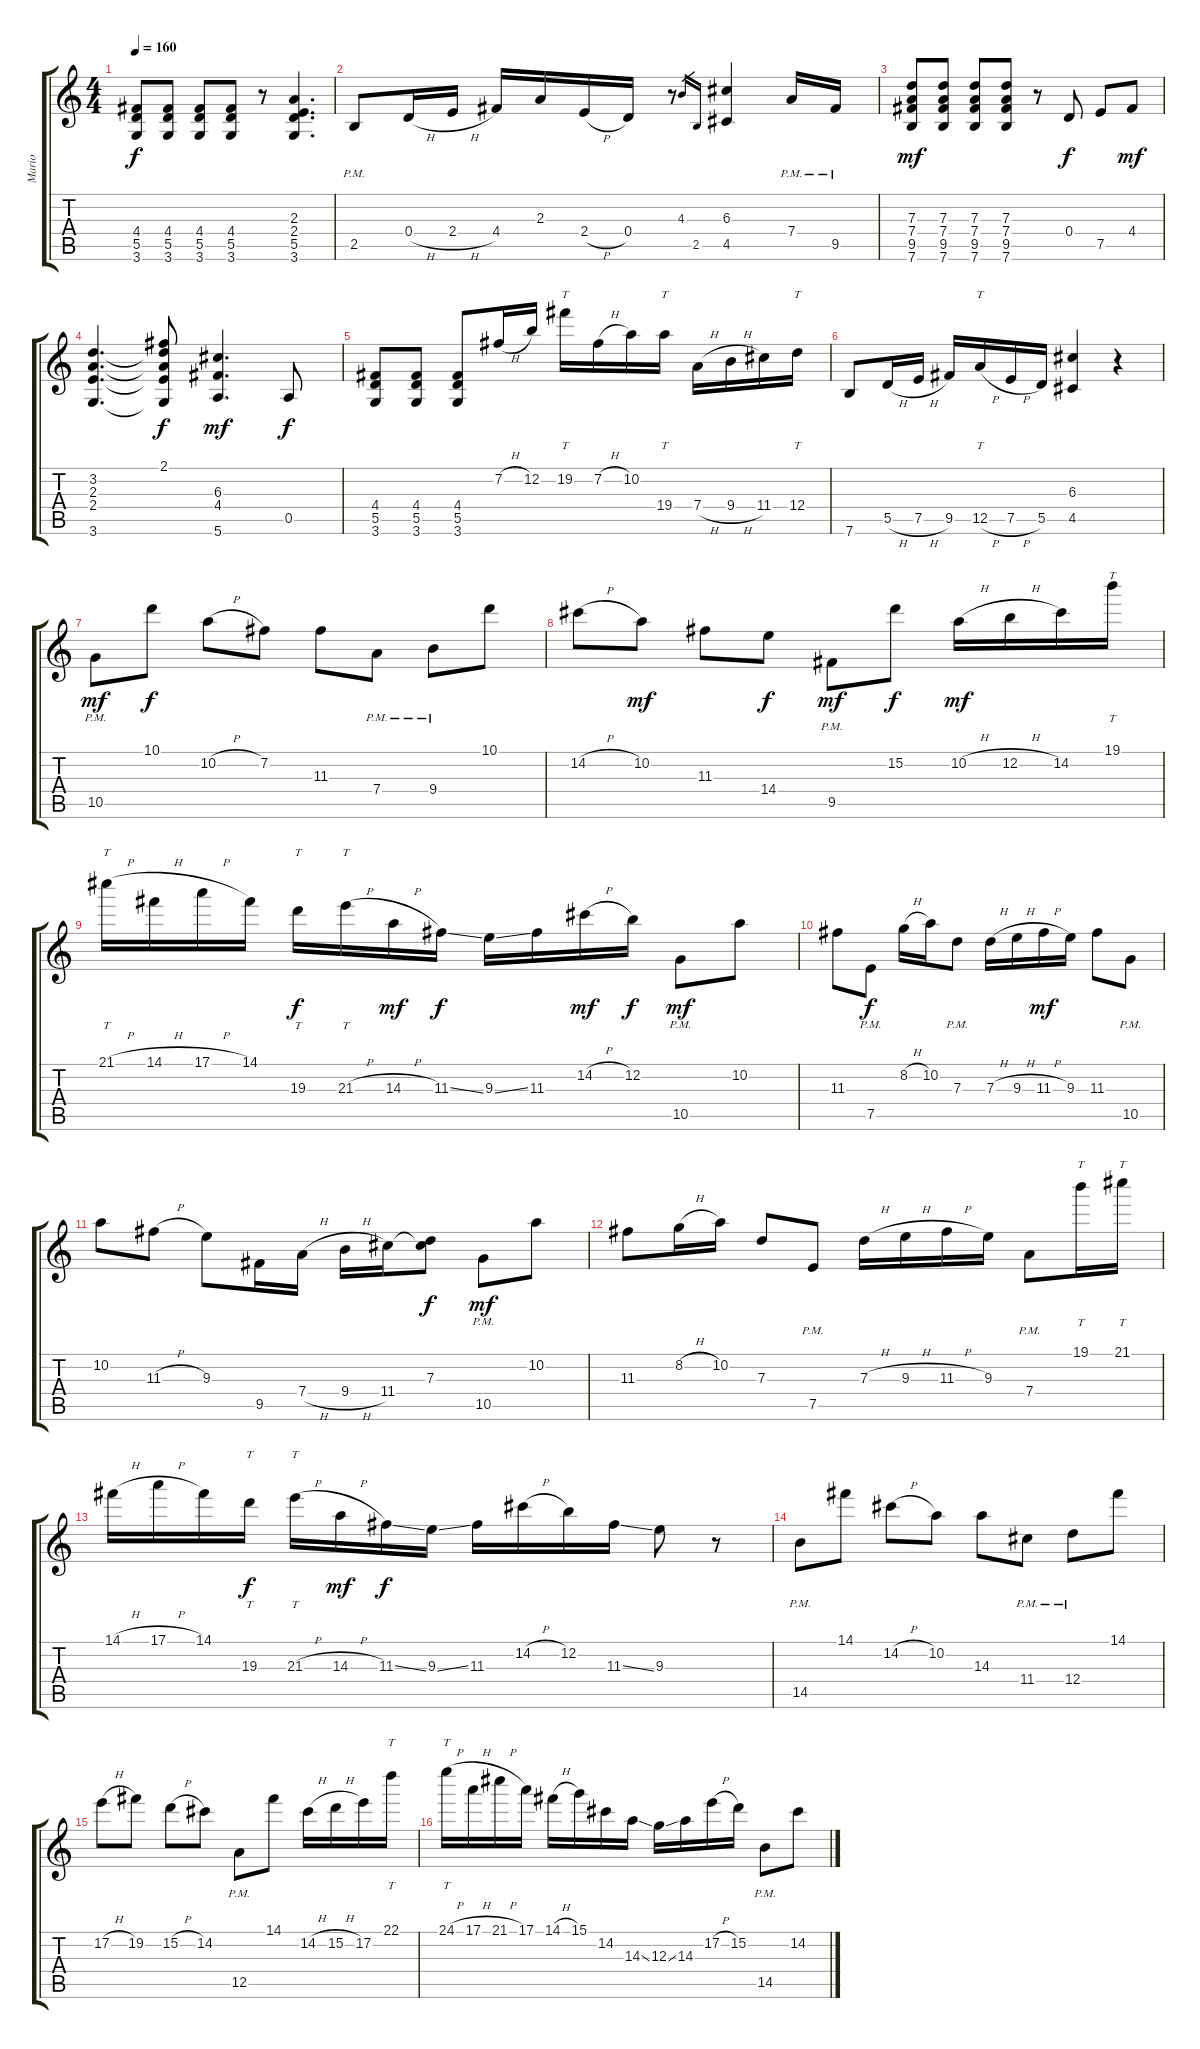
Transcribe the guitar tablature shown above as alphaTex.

\track ("Mario" "Mario") {instrument overdrivenguitar}
\staff {score tabs}
\tuning (E4 B3 G3 D3 A2 E2) {hide}
\ts (4 4)
\tempo 160
\clef g2
\ks c
(4.4 5.5 3.6).8{dy f} (4.4 5.5 3.6).8 (4.4 5.5 3.6).8 (4.4 5.5 3.6).8 r.8 (2.3 2.4 5.5 3.6).4{d} |
2.5{pm}.8 0.4{h}.16 2.4{h}.16 4.4.16 2.3.16 2.4{h}.16 0.4.16 r.8 4.3.16{gr} 2.5.16{gr} (6.3 4.5).4 7.4{pm}.16 9.5{pm}.16 |
(7.3 7.4 9.5 7.6).8{dy mf} (7.3 7.4 9.5 7.6).8 (7.3 7.4 9.5 7.6).8 (7.3 7.4 9.5 7.6).8 r.8 0.4.8{dy f} 7.5.8 4.4.8{dy mf} |
(3.2 2.3 2.4 3.6).4{d} (2.1 3.2{t} 2.3{t} 2.4{t} 3.6{t}).8{dy f} (6.3 4.4 5.6).4{d dy mf} 0.5.8{dy f} |
(4.4 5.5 3.6).8 (4.4 5.5 3.6).8 (4.4 5.5 3.6).8 7.2{h}.16 12.2.16 19.2.16{tt} 7.2{h}.16 10.2.16 19.4.16{tt} 7.4{h}.16 9.4{h}.16 11.4.16 12.4.16{tt} |
7.6.8 5.5{h}.16 7.5{h}.16 9.5.16 12.5{h}.16{tt} 7.5{h}.16 5.5.16 (6.3 4.5).4 r.4 |
10.5{pm}.8{dy mf} 10.1.8{dy f} 10.2{h}.8 7.2.8 11.3.8 7.4{pm}.8 9.4{pm}.8 10.1.8 |
14.2{h}.8 10.2.8{dy mf} 11.3.8 14.4.8{dy f} 9.5{pm}.8{dy mf} 15.2.8{dy f} 10.2{h}.16{dy mf} 12.2{h}.16 14.2.16 19.1.16{tt} |
21.1{h}.16{tt} 14.1{h}.16 17.1{h}.16 14.1.16 19.3.16{tt dy f} 21.3{h}.16{tt} 14.3{h}.16{dy mf} 11.3{ss}.16{dy f} 9.3{ss}.16 11.3.16 14.2{h}.16{dy mf} 12.2.16{dy f} 10.5{pm}.8{dy mf} 10.2.8 |
11.3.8 7.5{pm}.8{dy f} 8.2{h}.16 10.2.16 7.3{pm}.8 7.3{h}.16 9.3{h}.16 11.3{h}.16{dy mf} 9.3.16 11.3.8 10.5{pm}.8 |
10.2.8 11.3{h}.8 9.3.8 9.5.16 7.4{h}.16 9.4{h}.16 11.4.16 (7.3 11.4{t}).8{dy f} 10.5{pm}.8{dy mf} 10.2.8 |
11.3.8 8.2{h}.16 10.2.16 7.3.8 7.5{pm}.8 7.3{h}.16 9.3{h}.16 11.3{h}.16 9.3.16 7.4{pm}.8 19.1.16{tt} 21.1.16{tt} |
14.1{h}.16 17.1{h}.16 14.1.16 19.3.16{tt dy f} 21.3{h}.16{tt} 14.3{h}.16{dy mf} 11.3{ss}.16{dy f} 9.3{ss}.16 11.3.16 14.2{h}.16 12.2.16 11.3{ss}.16 9.3.8 r.8 |
14.5{pm}.8 14.1.8 14.2{h}.8 10.2.8 14.3.8 11.4{pm}.8 12.4{pm}.8 14.1.8 |
17.2{h}.8 19.2.8 15.2{h}.8 14.2.8 12.5{pm}.8 14.1.8 14.2{h}.16 15.2{h}.16 17.2.16 22.1.16{tt} |
24.1{h}.16{tt} 17.1{h}.16 21.1{h}.16 17.1.16 14.1{h}.16 15.1.16 14.2.16 14.3{ss}.16 12.3{ss}.16 14.3.16 17.2{h}.16 15.2.16 14.5{pm}.8 14.2.8
